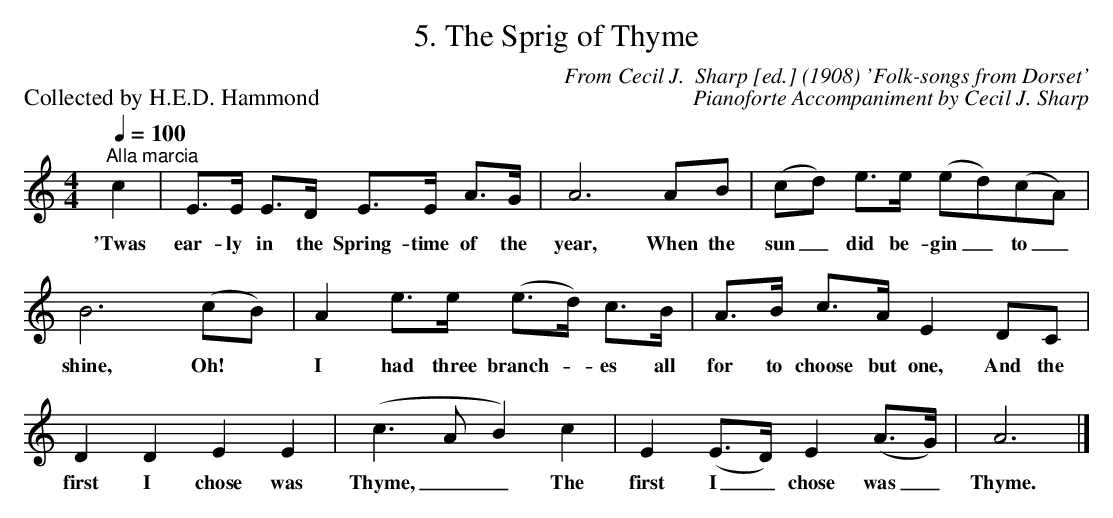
X:1
T:5. The Sprig of Thyme
C:From Cecil J.  Sharp [ed.] (1908) 'Folk-songs from Dorset'
P:Collected by H.E.D. Hammond
C:Pianoforte Accompaniment by Cecil J. Sharp
L:1/8
Q:1/4=100
M:4/4
K:Am
"^Alla marcia" c2 | E>E E>D E>E A>G | A6 AB | (cd) e>e (ed)(cA) |$ B6 (cB) | A2 e>e (e>d) c>B |
w: 'Twas|ear- ly in the Spring- time of the|year, When the|sun _ did be- gin _ to _|shine, Oh! *|I had three branch- * es all|
A>B c>A E2 DC |$ D2 D2 E2 E2 | (c3 A B2) c2 | E2 (E>D) E2 (A>G) | A6 |]
w: for to choose but one, And the|first I chose was|Thyme, _ _ The|first I _ chose was _|Thyme.|
